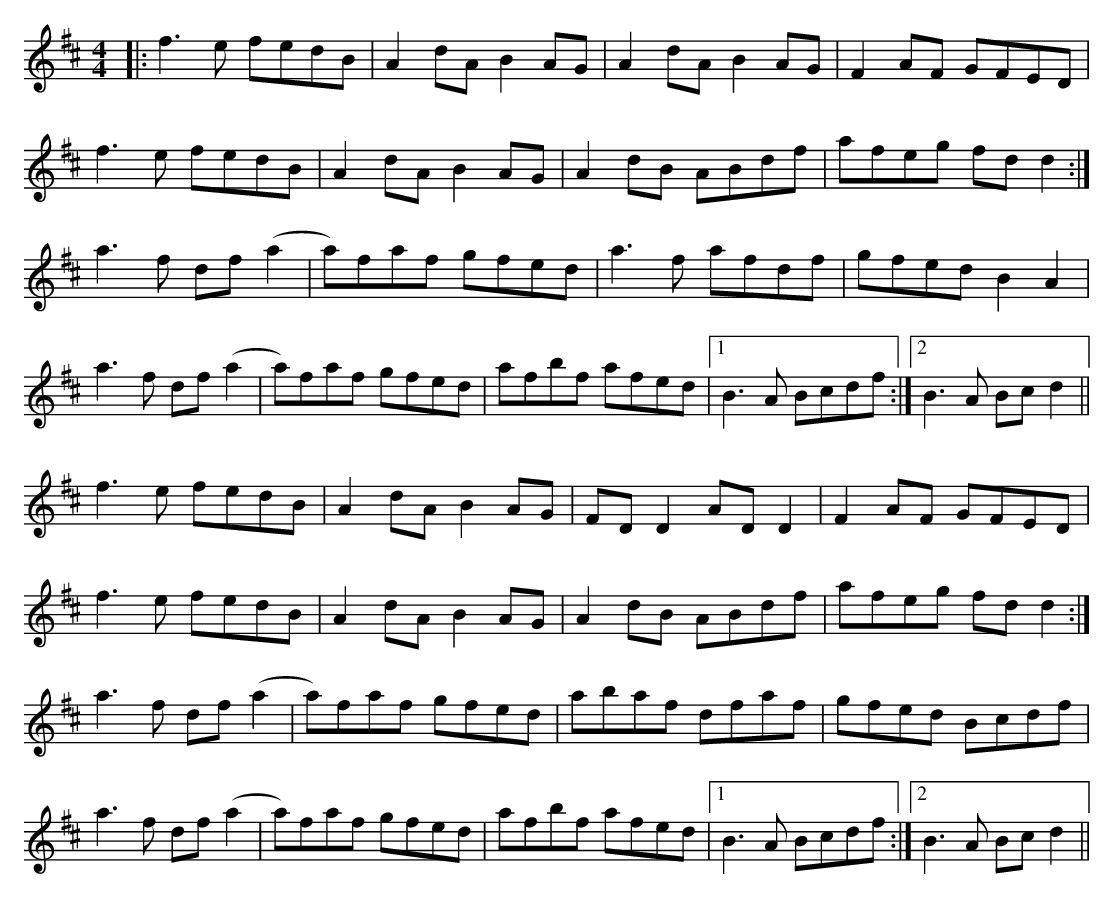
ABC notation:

X:1
M:4/4
K:D
|:f3e fedB|A2 dA B2 AG|A2 dA B2 AG|F2 AF GFED|
f3e fedB|A2 dA B2 AG|A2 dB ABdf|afeg fd d2:|
a3f df (a2|a)faf gfed|a3f afdf|gfed B2 A2|
a3f df (a2|a)faf gfed|afbf afed|1 B3A Bcdf:|2 B3A Bc d2||
f3e fedB|A2 dA B2 AG|FD D2 AD D2|F2 AF GFED|
f3e fedB|A2 dA B2 AG|A2 dB ABdf|afeg fd d2:|
a3f df (a2|a)faf gfed|abaf dfaf|gfed Bcdf|
a3f df (a2|a)faf gfed|afbf afed|1 B3A Bcdf:|2 B3A Bc d2||
